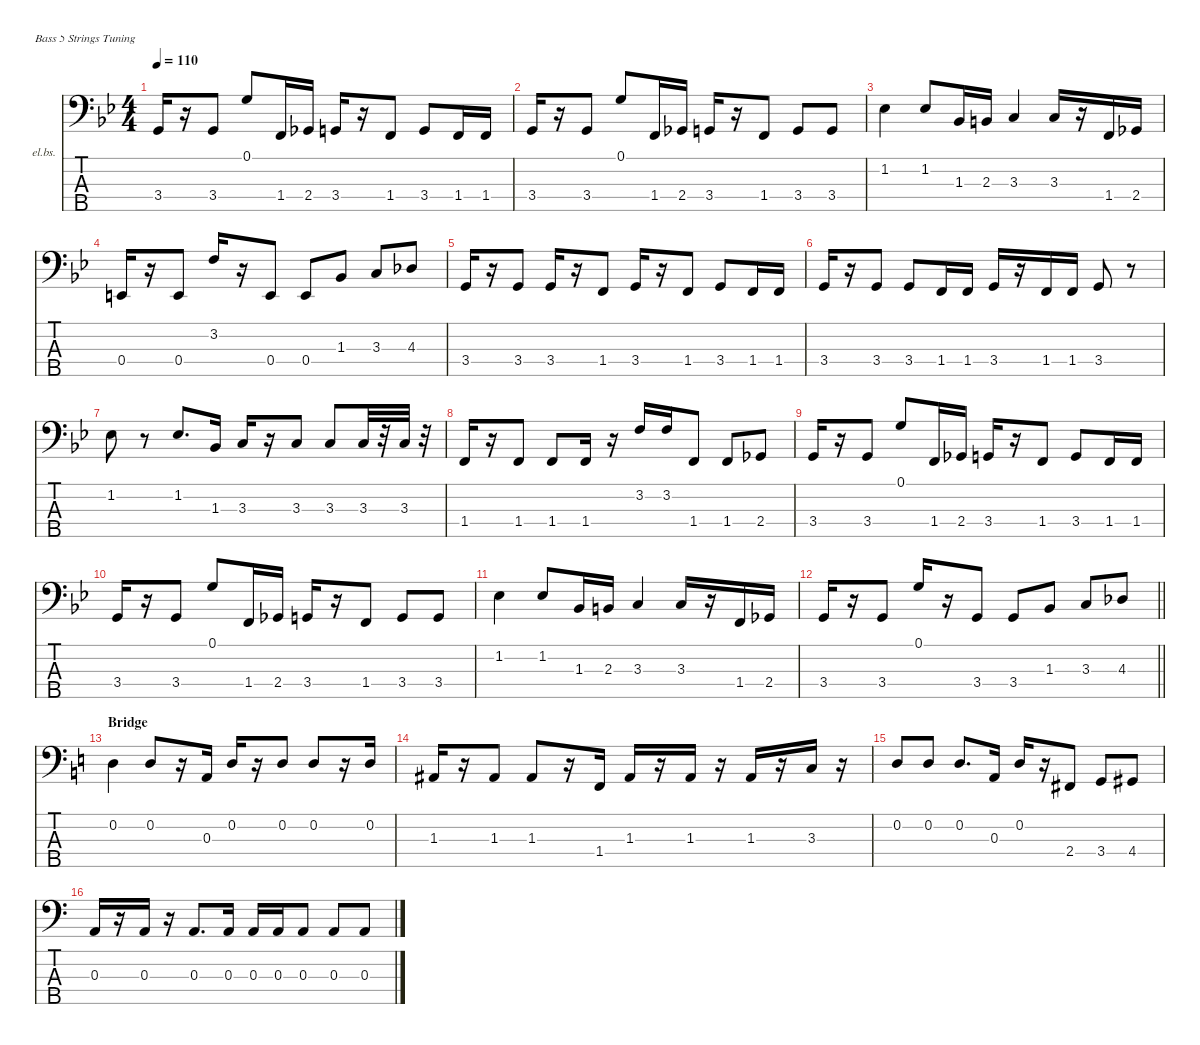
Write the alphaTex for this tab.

\defaultSystemsLayout 4
\hideDynamics
\bracketExtendMode nobrackets
\firstSystemTrackNameOrientation horizontal
\otherSystemsTrackNameOrientation horizontal
\track ("Bass" "el.bs.") {instrument electricbassfinger}
\staff {score tabs}
\tuning (G2 D2 A1 E1 B0)
\ts (4 4)
\tempo 110
\clef f4
\ks bb
3.4{acc forcenatural}.16{dy f beam Up} r.16{beam Up} 3.4{acc forcenatural}.8{beam Up} 0.1{acc forcenatural}.8{beam Up} 1.4{acc forcenatural}.16{beam Up} 2.4{acc b}.16{beam Up} 3.4{acc forcenatural}.16{beam Up} r.16{beam Up} 1.4{acc forcenatural}.8{beam Up} 3.4{acc forcenatural}.8{beam Up} 1.4{acc forcenatural}.16{beam Up} 1.4{acc forcenatural}.16{beam Up} |
3.4{acc forcenatural}.16{beam Up} r.16{beam Up} 3.4{acc forcenatural}.8{beam Up} 0.1{acc forcenatural}.8{beam Up} 1.4{acc forcenatural}.16{beam Up} 2.4{acc b}.16{beam Up} 3.4{acc forcenatural}.16{beam Up} r.16{beam Up} 1.4{acc forcenatural}.8{beam Up} 3.4{acc forcenatural}.8{beam Up} 3.4{acc forcenatural}.8{beam Up} |
1.2{acc b}.4{beam Down} 1.2{acc b}.8{beam Up} 1.3{acc b}.16{beam Up} 2.3{acc forcenatural}.16{beam Up} 3.3{acc forcenatural}.4{beam Up} 3.3{acc forcenatural}.16{beam Up} r.16{beam Up} 1.4{acc forcenatural}.16{beam Up} 2.4{acc b}.16{beam Up} |
0.4{acc forcenatural}.16{beam Up} r.16{beam Up} 0.4{acc forcenatural}.8{beam Up} 3.2{acc forcenatural}.16{beam Up} r.16{beam Up} 0.4{acc forcenatural}.8{beam Up} 0.4{acc forcenatural}.8{beam Up} 1.3{acc b}.8{beam Up} 3.3{acc forcenatural}.8{beam Up} 4.3{acc b}.8{beam Up} |
3.4{acc forcenatural}.16{beam Up} r.16{beam Up} 3.4{acc forcenatural}.8{beam Up} 3.4{acc forcenatural}.16{beam Up} r.16{beam Up} 1.4{acc forcenatural}.8{beam Up} 3.4{acc forcenatural}.16{beam Up} r.16{beam Up} 1.4{acc forcenatural}.8{beam Up} 3.4{acc forcenatural}.8{beam Up} 1.4{acc forcenatural}.16{beam Up} 1.4{acc forcenatural}.16{beam Up} |
3.4{acc forcenatural}.16{beam Up} r.16{beam Up} 3.4{acc forcenatural}.8{beam Up} 3.4{acc forcenatural}.8{beam Up} 1.4{acc forcenatural}.16{beam Up} 1.4{acc forcenatural}.16{beam Up} 3.4{acc forcenatural}.16{beam Up} r.16{beam Up} 1.4{acc forcenatural}.16{beam Up} 1.4{acc forcenatural}.16{beam Up} 3.4{acc forcenatural}.8{beam Up} r.8{beam Up} |
1.2{acc b}.8{beam Down} r.8{beam Down} 1.2{acc b}.8{d beam Up} 1.3{acc b}.16{beam Up} 3.3{acc forcenatural}.16{beam Up} r.16{beam Up} 3.3{acc forcenatural}.8{beam Up} 3.3{acc forcenatural}.8{beam Up} 3.3{acc forcenatural}.32{beam Up} r.32{beam Up} 3.3{acc forcenatural}.32{beam Up} r.32{beam Up} |
1.4{acc forcenatural}.16{beam Up} r.16{beam Up} 1.4{acc forcenatural}.8{beam Up} 1.4{acc forcenatural}.8{beam Up} 1.4{acc forcenatural}.16{beam Up} r.16{beam Up} 3.2{acc forcenatural}.16{beam Up} 3.2{acc forcenatural}.16{beam Up} 1.4{acc forcenatural}.8{beam Up} 1.4{acc forcenatural}.8{beam Up} 2.4{acc b}.8{beam Up} |
3.4{acc forcenatural}.16{beam Up} r.16{beam Up} 3.4{acc forcenatural}.8{beam Up} 0.1{acc forcenatural}.8{beam Up} 1.4{acc forcenatural}.16{beam Up} 2.4{acc b}.16{beam Up} 3.4{acc forcenatural}.16{beam Up} r.16{beam Up} 1.4{acc forcenatural}.8{beam Up} 3.4{acc forcenatural}.8{beam Up} 1.4{acc forcenatural}.16{beam Up} 1.4{acc forcenatural}.16{beam Up} |
3.4{acc forcenatural}.16{beam Up} r.16{beam Up} 3.4{acc forcenatural}.8{beam Up} 0.1{acc forcenatural}.8{beam Up} 1.4{acc forcenatural}.16{beam Up} 2.4{acc b}.16{beam Up} 3.4{acc forcenatural}.16{beam Up} r.16{beam Up} 1.4{acc forcenatural}.8{beam Up} 3.4{acc forcenatural}.8{beam Up} 3.4{acc forcenatural}.8{beam Up} |
1.2{acc b}.4{beam Down} 1.2{acc b}.8{beam Up} 1.3{acc b}.16{beam Up} 2.3{acc forcenatural}.16{beam Up} 3.3{acc forcenatural}.4{beam Up} 3.3{acc forcenatural}.16{beam Up} r.16{beam Up} 1.4{acc forcenatural}.16{beam Up} 2.4{acc b}.16{beam Up} |
\barLineRight lightlight
3.4{acc forcenatural}.16{beam Up} r.16{beam Up} 3.4{acc forcenatural}.8{beam Up} 0.1{acc forcenatural}.16{beam Up} r.16{beam Up} 3.4{acc forcenatural}.8{beam Up} 3.4{acc forcenatural}.8{beam Up} 1.3{acc b}.8{beam Up} 3.3{acc forcenatural}.8{beam Up} 4.3{acc b}.8{beam Up} |
\section ("" "Bridge")
\ks c
0.2.4{beam Down} 0.2.8{beam Up} r.16{beam Up} 0.3.16{beam Up} 0.2.16{beam Up} r.16{beam Up} 0.2.8{beam Up} 0.2.8{beam Up} r.16{beam Up} 0.2.16{beam Up} |
1.3{acc #}.16{beam Up} r.16{beam Up} 1.3{acc #}.8{beam Up} 1.3{acc #}.8{beam Up} r.16{beam Up} 1.4.16{beam Up} 1.3{acc #}.16{beam Up} r.16{beam Up} 1.3{acc #}.16{beam Up} r.16{beam Up} 1.3{acc #}.16{beam Up} r.16{beam Up} 3.3.16{beam Up} r.16{beam Up} |
0.2.8{beam Up} 0.2.8{beam Up} 0.2.8{d beam Up} 0.3.16{beam Up} 0.2.16{beam Up} r.16{beam Up} 2.4{acc #}.8{beam Up} 3.4.8{beam Up} 4.4{acc #}.8{beam Up} |
0.3.16{beam Up} r.16{beam Up} 0.3.16{beam Up} r.16{beam Up} 0.3.8{d beam Up} 0.3.16{beam Up} 0.3.16{beam Up} 0.3.16{beam Up} 0.3.8{beam Up} 0.3.8{beam Up} 0.3.8{beam Up}
